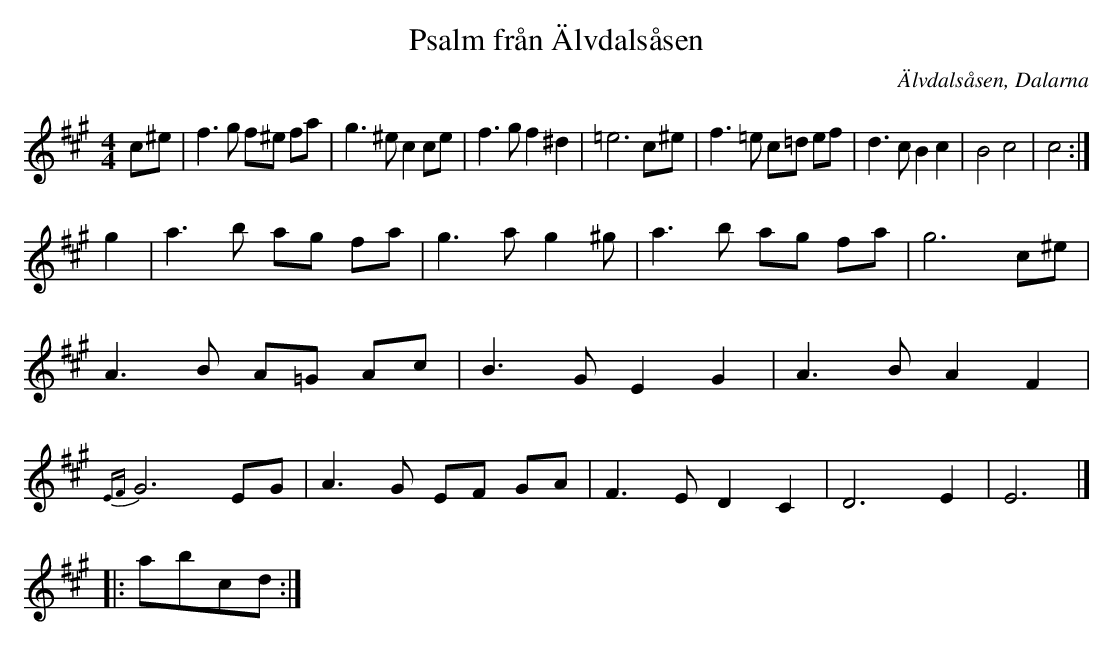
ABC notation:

X:1
T:Psalm från Älvdalsåsen
O:Älvdalsåsen, Dalarna
M:4/4
L:1/8
K:A
c^e | f3 g f^e fa | g3 ^e c2 ce | f3 g f2 ^d2 | =e6 c^e | f3=e c=d ef | d3c B2 c2 | B4c4 | c4 :|]
g2 | a3b ag fa | g3ag2^g | a3b ag fa | g6 c^e | A3B A=G Ac| B3G E2G2| A3BA2 F2| {EF}G6EG| A3G EF GA | F3ED2C2 | D6E2 | E6 |]
|: abcd :|
